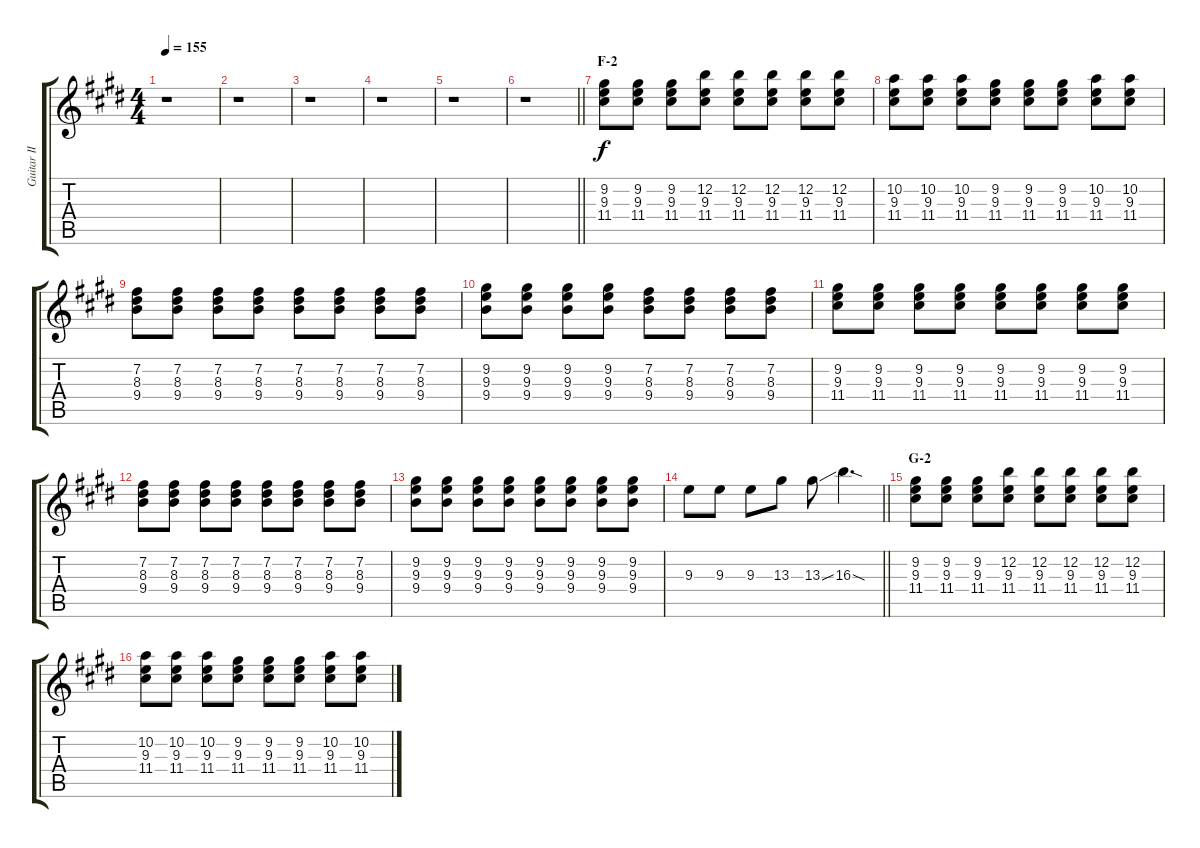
\track ("Guitar II" "Guitar II") {instrument overdrivenguitar}
\staff {score tabs}
\tuning (E4 B3 G3 D3 A2 E2) {hide}
\ts (4 4)
\tempo 155
\clef g2
\ks e
r.1{dy f} |
r.1 |
r.1 |
r.1 |
r.1 |
\barLineRight lightlight
r.1 |
\section ("" "F-2")
(9.2 9.3 11.4).8 (9.2 9.3 11.4).8 (9.2 9.3 11.4).8 (12.2 9.3 11.4).8 (12.2 9.3 11.4).8 (12.2 9.3 11.4).8 (12.2 9.3 11.4).8 (12.2 9.3 11.4).8 |
(10.2 9.3 11.4).8 (10.2 9.3 11.4).8 (10.2 9.3 11.4).8 (9.2 9.3 11.4).8 (9.2 9.3 11.4).8 (9.2 9.3 11.4).8 (10.2 9.3 11.4).8 (10.2 9.3 11.4).8 |
(7.2 8.3 9.4).8 (7.2 8.3 9.4).8 (7.2 8.3 9.4).8 (7.2 8.3 9.4).8 (7.2 8.3 9.4).8 (7.2 8.3 9.4).8 (7.2 8.3 9.4).8 (7.2 8.3 9.4).8 |
(9.2 9.3 9.4).8 (9.2 9.3 9.4).8 (9.2 9.3 9.4).8 (9.2 9.3 9.4).8 (7.2 8.3 9.4).8 (7.2 8.3 9.4).8 (7.2 8.3 9.4).8 (7.2 8.3 9.4).8 |
(9.2 9.3 11.4).8 (9.2 9.3 11.4).8 (9.2 9.3 11.4).8 (9.2 9.3 11.4).8 (9.2 9.3 11.4).8 (9.2 9.3 11.4).8 (9.2 9.3 11.4).8 (9.2 9.3 11.4).8 |
(7.2 8.3 9.4).8 (7.2 8.3 9.4).8 (7.2 8.3 9.4).8 (7.2 8.3 9.4).8 (7.2 8.3 9.4).8 (7.2 8.3 9.4).8 (7.2 8.3 9.4).8 (7.2 8.3 9.4).8 |
(9.2 9.3 9.4).8 (9.2 9.3 9.4).8 (9.2 9.3 9.4).8 (9.2 9.3 9.4).8 (9.2 9.3 9.4).8 (9.2 9.3 9.4).8 (9.2 9.3 9.4).8 (9.2 9.3 9.4).8 |
\barLineRight lightlight
9.3.8 9.3.8 9.3.8 13.3.8 13.3{ss}.8 16.3{sod}.4{d} |
\section ("" "G-2")
(9.2 9.3 11.4).8 (9.2 9.3 11.4).8 (9.2 9.3 11.4).8 (12.2 9.3 11.4).8 (12.2 9.3 11.4).8 (12.2 9.3 11.4).8 (12.2 9.3 11.4).8 (12.2 9.3 11.4).8 |
(10.2 9.3 11.4).8 (10.2 9.3 11.4).8 (10.2 9.3 11.4).8 (9.2 9.3 11.4).8 (9.2 9.3 11.4).8 (9.2 9.3 11.4).8 (10.2 9.3 11.4).8 (10.2 9.3 11.4).8
